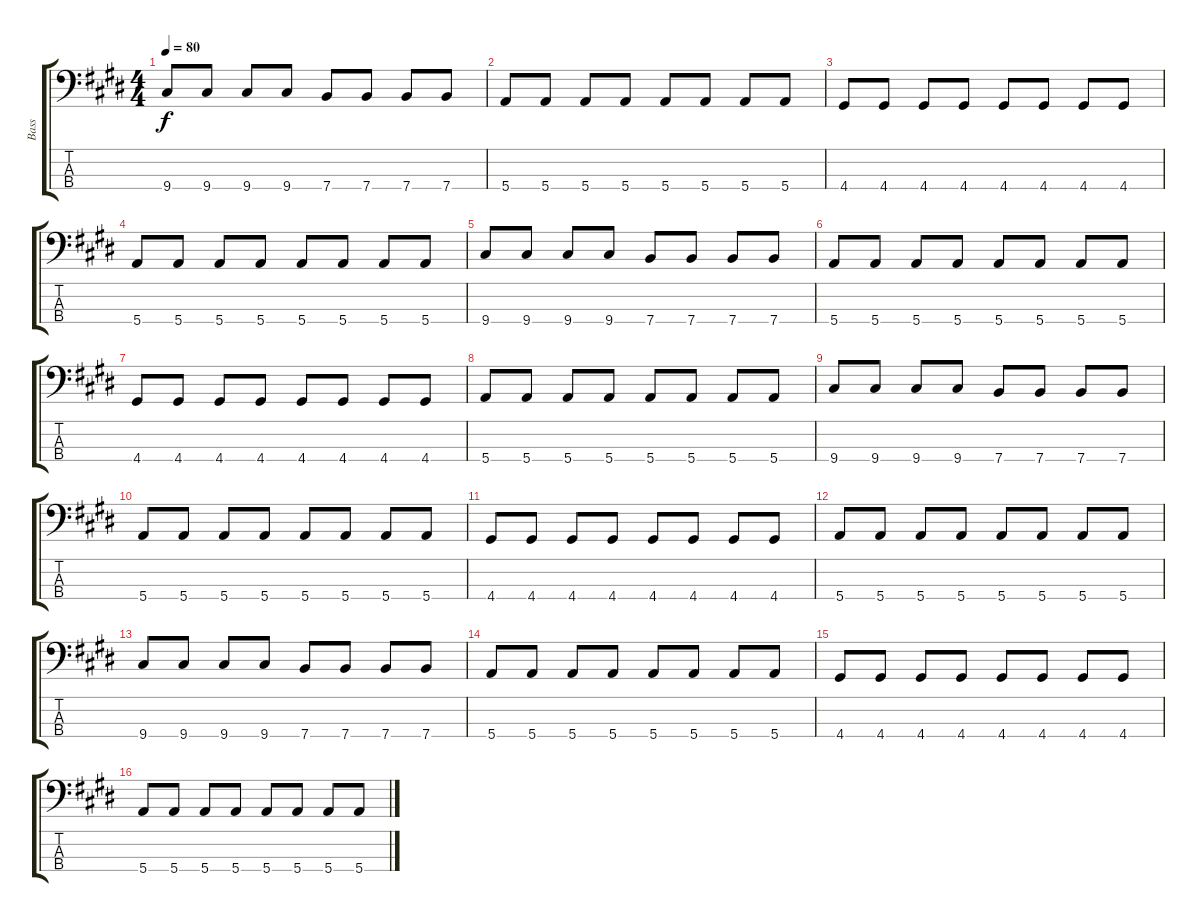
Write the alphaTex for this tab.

\track ("Bass" "Bass") {instrument electricbasspick}
\staff {score tabs}
\tuning (G2 D2 A1 E1) {hide}
\ts (4 4)
\tempo 80
\clef f4
\ks e
9.4.8{dy f} 9.4.8 9.4.8 9.4.8 7.4.8 7.4.8 7.4.8 7.4.8 |
5.4.8 5.4.8 5.4.8 5.4.8 5.4.8 5.4.8 5.4.8 5.4.8 |
4.4.8 4.4.8 4.4.8 4.4.8 4.4.8 4.4.8 4.4.8 4.4.8 |
5.4.8 5.4.8 5.4.8 5.4.8 5.4.8 5.4.8 5.4.8 5.4.8 |
9.4.8 9.4.8 9.4.8 9.4.8 7.4.8 7.4.8 7.4.8 7.4.8 |
5.4.8 5.4.8 5.4.8 5.4.8 5.4.8 5.4.8 5.4.8 5.4.8 |
4.4.8 4.4.8 4.4.8 4.4.8 4.4.8 4.4.8 4.4.8 4.4.8 |
5.4.8 5.4.8 5.4.8 5.4.8 5.4.8 5.4.8 5.4.8 5.4.8 |
9.4.8 9.4.8 9.4.8 9.4.8 7.4.8 7.4.8 7.4.8 7.4.8 |
5.4.8 5.4.8 5.4.8 5.4.8 5.4.8 5.4.8 5.4.8 5.4.8 |
4.4.8 4.4.8 4.4.8 4.4.8 4.4.8 4.4.8 4.4.8 4.4.8 |
5.4.8 5.4.8 5.4.8 5.4.8 5.4.8 5.4.8 5.4.8 5.4.8 |
9.4.8 9.4.8 9.4.8 9.4.8 7.4.8 7.4.8 7.4.8 7.4.8 |
5.4.8 5.4.8 5.4.8 5.4.8 5.4.8 5.4.8 5.4.8 5.4.8 |
4.4.8 4.4.8 4.4.8 4.4.8 4.4.8 4.4.8 4.4.8 4.4.8 |
5.4.8 5.4.8 5.4.8 5.4.8 5.4.8 5.4.8 5.4.8 5.4.8
